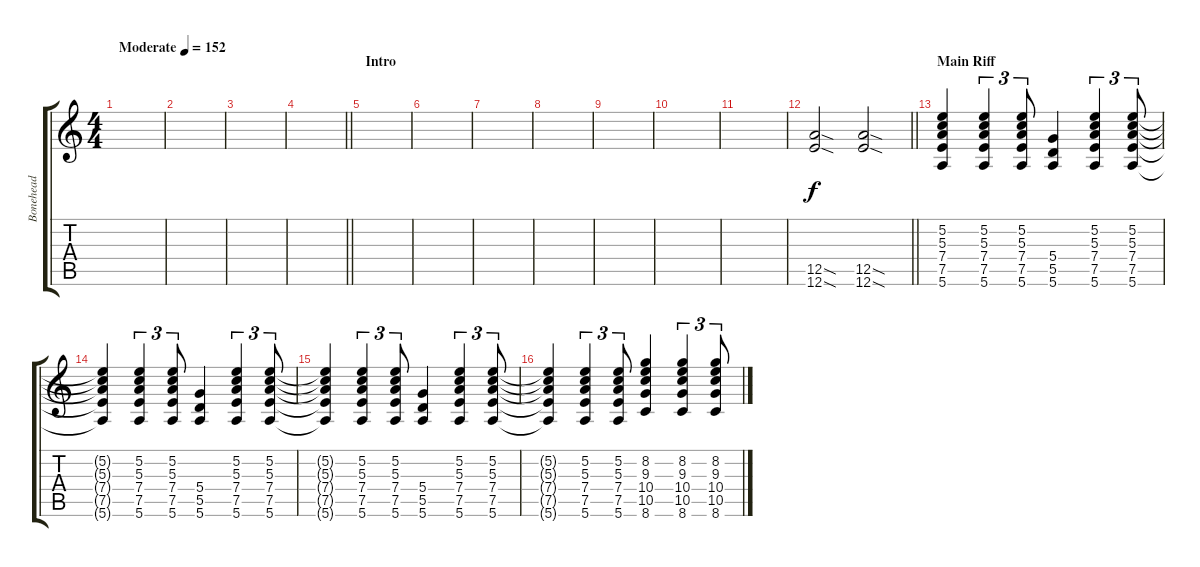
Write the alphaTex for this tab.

\track ("Bonehead" "Bonehead") {instrument overdrivenguitar}
\staff {score tabs}
\tuning (E4 B3 G3 D3 A2 E2) {hide}
\ts (4 4)
\tempo (152 "Moderate")
\clef g2
\ks c
|
|
|
\barLineRight lightlight
|
\section ("" "Intro")
|
|
|
|
|
|
|
\barLineRight lightlight
(12.5{sod} 12.6{sod}).2 (12.5{sod} 12.6{sod}).2 |
\section ("" "Main Riff")
(5.2 5.3 7.4 7.5 5.6).4 (5.2 5.3 7.4 7.5 5.6).4{tu (3 2)} (5.2 5.3 7.4 7.5 5.6).8{tu (3 2)} (5.4 5.5 5.6).4 (5.2 5.3 7.4 7.5 5.6).4{tu (3 2)} (5.2 5.3 7.4 7.5 5.6).8{tu (3 2)} |
(5.2{t} 5.3{t} 7.4{t} 7.5{t} 5.6{t}).4 (5.2 5.3 7.4 7.5 5.6).4{tu (3 2)} (5.2 5.3 7.4 7.5 5.6).8{tu (3 2)} (5.4 5.5 5.6).4 (5.2 5.3 7.4 7.5 5.6).4{tu (3 2)} (5.2 5.3 7.4 7.5 5.6).8{tu (3 2)} |
(5.2{t} 5.3{t} 7.4{t} 7.5{t} 5.6{t}).4 (5.2 5.3 7.4 7.5 5.6).4{tu (3 2)} (5.2 5.3 7.4 7.5 5.6).8{tu (3 2)} (5.4 5.5 5.6).4 (5.2 5.3 7.4 7.5 5.6).4{tu (3 2)} (5.2 5.3 7.4 7.5 5.6).8{tu (3 2)} |
(5.2{t} 5.3{t} 7.4{t} 7.5{t} 5.6{t}).4 (5.2 5.3 7.4 7.5 5.6).4{tu (3 2)} (5.2 5.3 7.4 7.5 5.6).8{tu (3 2)} (8.2 9.3 10.4 10.5 8.6).4 (8.2 9.3 10.4 10.5 8.6).4{tu (3 2)} (8.2 9.3 10.4 10.5 8.6).8{tu (3 2)}
